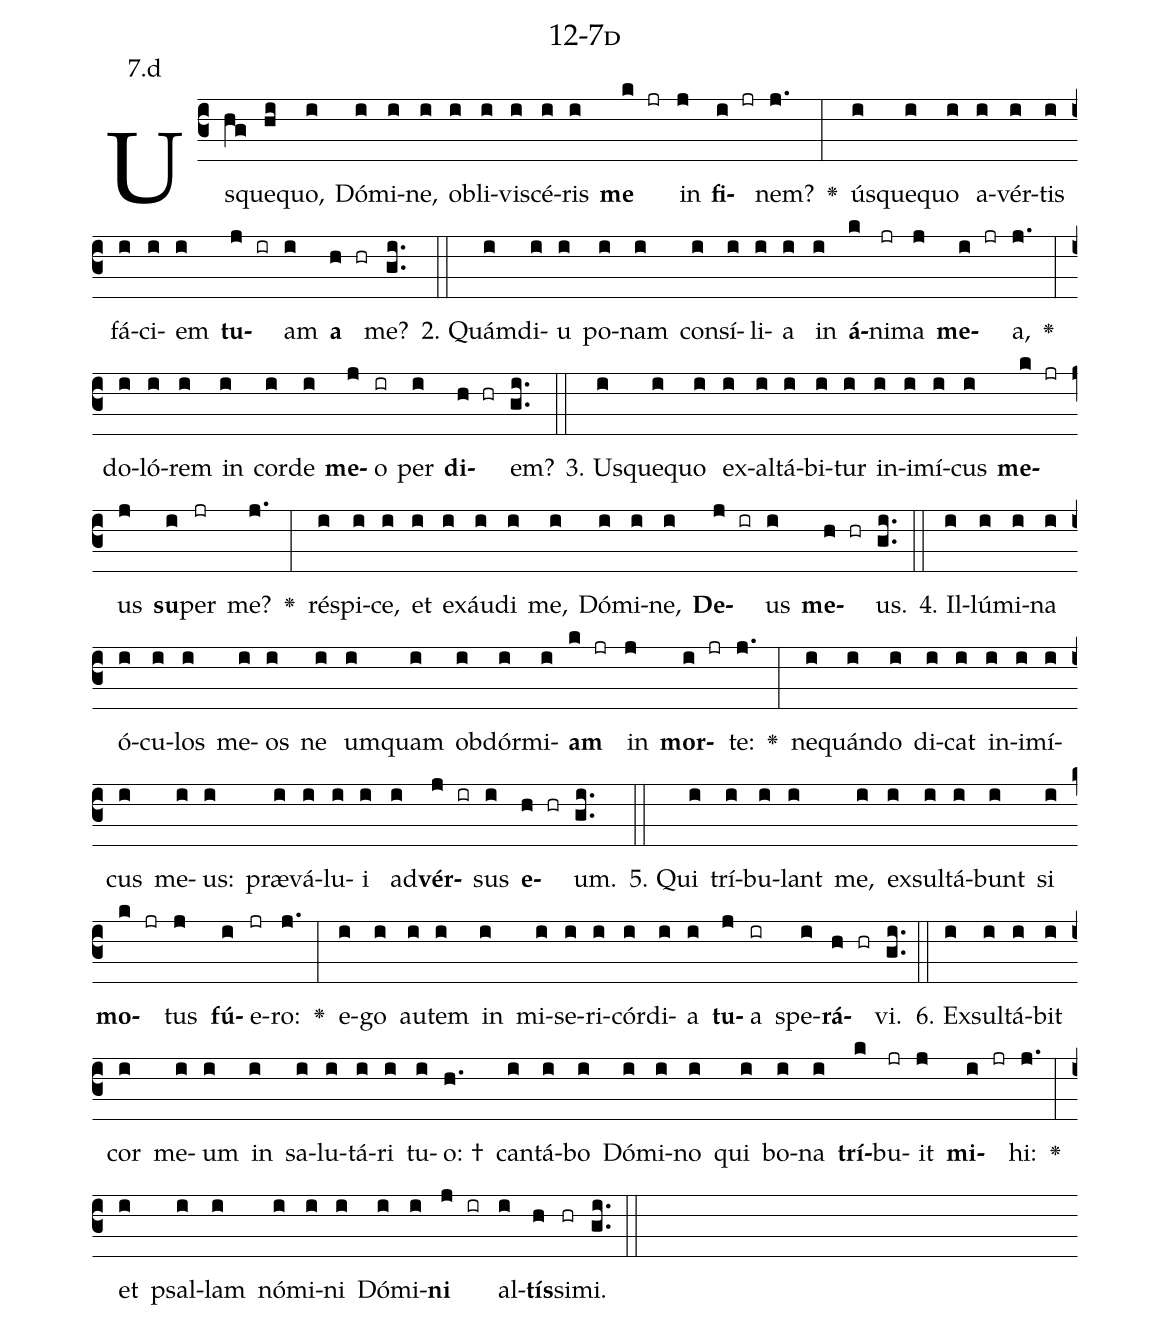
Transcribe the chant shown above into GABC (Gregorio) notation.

name: 12-7d;
annotation: 7.d;
%%
(c3)Us(hg)que(hi)quo,(i) Dó(i)mi(i)ne,(i) ob(i)li(i)vi(i)scé(i)ris(i) <b>me</b>(k jr) in(j) <b>fi</b>(i jr)nem?(j.) <v>\greheightstar</v>(:) ús(i)que(i)quo(i) a(i)vér(i)tis(i) fá(i)ci(i)em(i) <b>tu</b>(j ir)am(i) <b>a</b>(h hr) me?(gi..) (::)
2. Quám(i)di(i)u(i) po(i)nam(i) con(i)sí(i)li(i)a(i) in(i) <b>á</b>(k)ni(jr)ma(j) <b>me</b>(i jr)a,(j.) <v>\greheightstar</v>(:) do(i)ló(i)rem(i) in(i) cor(i)de(i) <b>me</b>(j)o(ir) per(i) <b>di</b>(h hr)em?(gi..) (::)
3. Us(i)que(i)quo(i) ex(i)al(i)tá(i)bi(i)tur(i) in(i)i(i)mí(i)cus(i) <b>me</b>(k jr)us(j) <b>su</b>(i)per(jr) me?(j.) <v>\greheightstar</v>(:) ré(i)spi(i)ce,(i) et(i) ex(i)áu(i)di(i) me,(i) Dó(i)mi(i)ne,(i) <b>De</b>(j ir)us(i) <b>me</b>(h hr)us.(gi..) (::)
4. Il(i)lú(i)mi(i)na(i) ó(i)cu(i)los(i) me(i)os(i) ne(i) um(i)quam(i) ob(i)dór(i)mi(i)<b>am</b>(k jr) in(j) <b>mor</b>(i jr)te:(j.) <v>\greheightstar</v>(:) ne(i)quán(i)do(i) di(i)cat(i) in(i)i(i)mí(i)cus(i) me(i)us:(i) præ(i)vá(i)lu(i)i(i) ad(i)<b>vér</b>(j ir)sus(i) <b>e</b>(h hr)um.(gi..) (::)
5. Qui(i) trí(i)bu(i)lant(i) me,(i) ex(i)sul(i)tá(i)bunt(i) si(i) <b>mo</b>(k jr)tus(j) <b>fú</b>(i)e(jr)ro:(j.) <v>\greheightstar</v>(:) e(i)go(i) au(i)tem(i) in(i) mi(i)se(i)ri(i)cór(i)di(i)a(i) <b>tu</b>(j)a(ir) spe(i)<b>rá</b>(h hr)vi.(gi..) (::)
6. Ex(i)sul(i)tá(i)bit(i) cor(i) me(i)um(i) in(i) sa(i)lu(i)tá(i)ri(i) tu(i)o: †(h.) can(i)tá(i)bo(i) Dó(i)mi(i)no(i) qui(i) bo(i)na(i) <b>trí</b>(k)bu(jr)it(j) <b>mi</b>(i jr)hi:(j.) <v>\greheightstar</v>(:) et(i) psal(i)lam(i) nó(i)mi(i)ni(i) Dó(i)mi(i)<b>ni</b>(j ir) al(i)<b>tís</b>(h)si(hr)mi.(gi..) (::)
